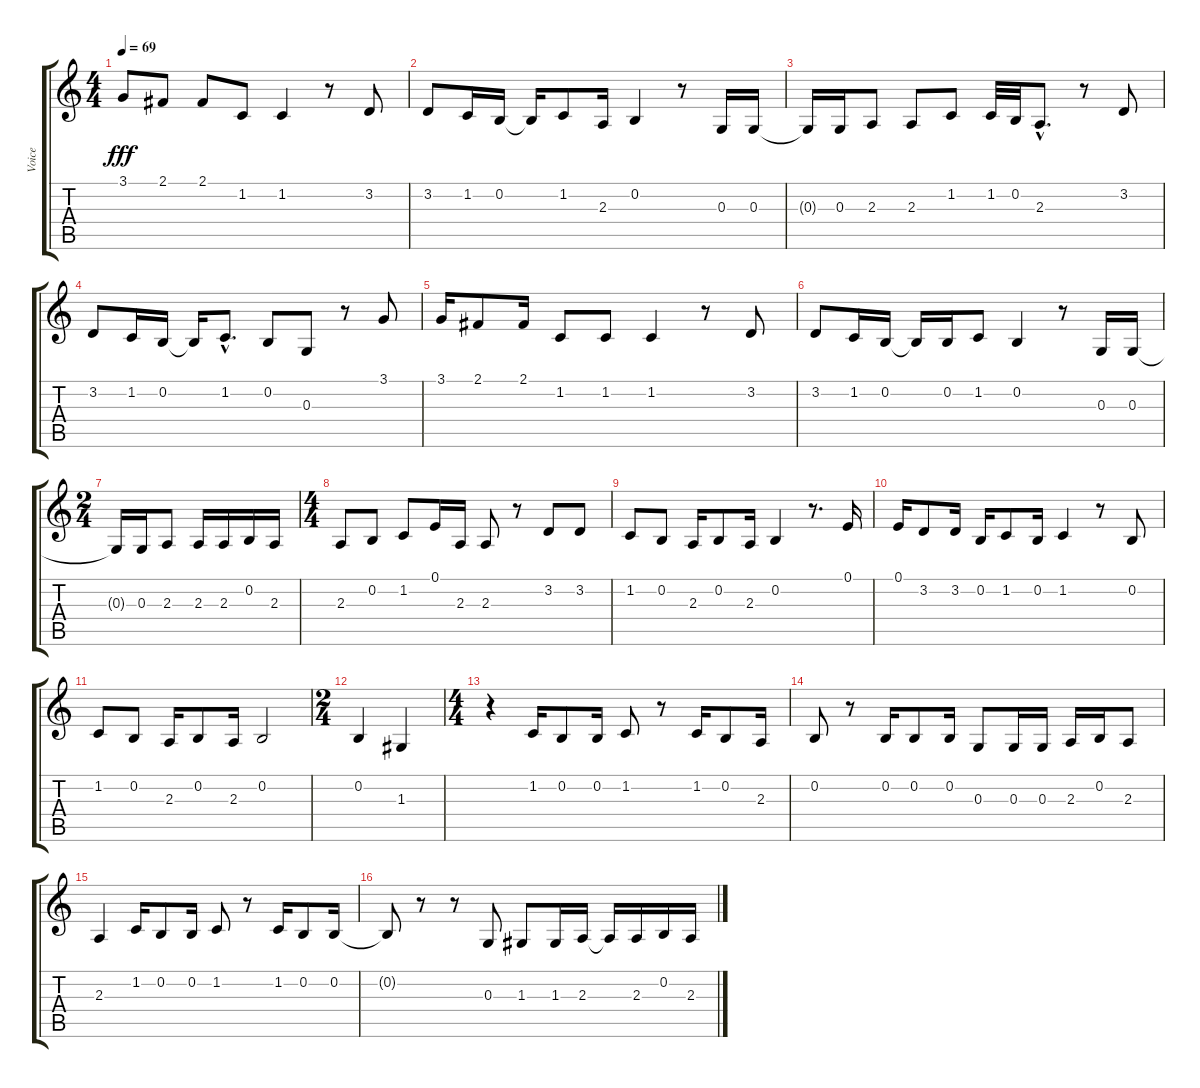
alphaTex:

\track ("Voice" "Voice") {instrument lead2sawtooth}
\staff {score tabs}
\tuning (E4 B3 G3 D3 A2 E2) {hide}
\ts (4 4)
\tempo 69
\clef g2
\ks c
3.1.8{dy fff} 2.1.8 2.1.8 1.2.8 1.2.4 r.8 3.2.8 |
3.2.8 1.2.16 0.2.16 0.2{t}.16 1.2.8 2.3.16 0.2.4 r.8 0.3.16 0.3.16 |
0.3{t}.16 0.3.16 2.3.8 2.3.8 1.2.8 1.2.32 0.2.32 2.3{hac}.8{d} r.8 3.2.8 |
3.2.8 1.2.16 0.2.16 0.2{t}.16 1.2{hac}.8{d} 0.2.8 0.3.8 r.8 3.1.8 |
3.1.16 2.1.8 2.1.16 1.2.8 1.2.8 1.2.4 r.8 3.2.8 |
3.2.8 1.2.16 0.2.16 0.2{t}.16 0.2.16 1.2.8 0.2.4 r.8 0.3.16 0.3.16 |
\ts (2 4)
0.3{t}.16 0.3.16 2.3.8 2.3.16 2.3.16 0.2.16 2.3.16 |
\ts (4 4)
2.3.8 0.2.8 1.2.8 0.1.16 2.3.16 2.3.8 r.8 3.2.8 3.2.8 |
1.2.8 0.2.8 2.3.16 0.2.8 2.3.16 0.2.4 r.8{d} 0.1.16 |
0.1.16 3.2.8 3.2.16 0.2.16 1.2.8 0.2.16 1.2.4 r.8 0.2.8 |
1.2.8 0.2.8 2.3.16 0.2.8 2.3.16 0.2.2 |
\ts (2 4)
0.2.4 1.3.4 |
\ts (4 4)
r.4 1.2.16 0.2.8 0.2.16 1.2.8 r.8 1.2.16 0.2.8 2.3.16 |
0.2.8 r.8 0.2.16 0.2.8 0.2.16 0.3.8 0.3.16 0.3.16 2.3.16 0.2.16 2.3.8 |
2.3.4 1.2.16 0.2.8 0.2.16 1.2.8 r.8 1.2.16 0.2.8 0.2.16 |
0.2{t}.8 r.8 r.8 0.3.8 1.3.8 1.3.16 2.3.16 2.3{t}.16 2.3.16 0.2.16 2.3.16
